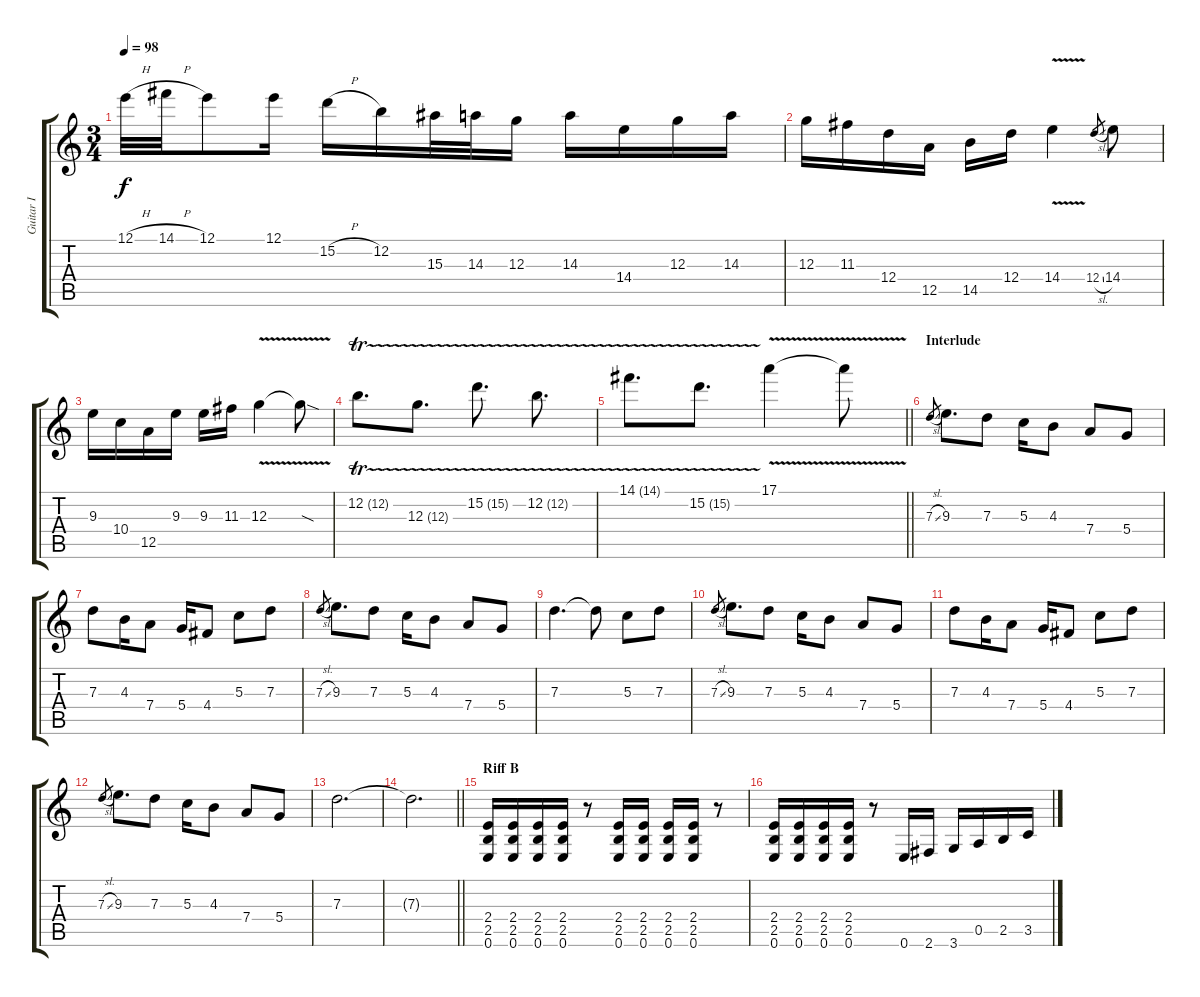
\track ("Guitar I" "Guitar I") {instrument distortionguitar}
\staff {score tabs}
\tuning (E4 B3 G3 D3 A2 E2) {hide}
\ts (3 4)
\tempo 98
\clef g2
\ks c
12.1{h}.32{dy f} 14.1{h}.32 12.1.8 12.1.16 15.2{h}.16 12.2.16 15.3.32 14.3.32 12.3.16 14.3.16 14.4.16 12.3.16 14.3.16 |
12.3.16 11.3.16 12.4.16 12.5.16 14.5.16 12.4.16 14.4{v}.4 12.4{sl}.8{gr} 14.4.8 |
9.3.16 10.4.16 12.5.16 9.3.16 9.3.16 11.3.16 12.3{v}.4 12.3{sod t}.8 |
12.2{tr (12 32)}.8{d} 12.3{tr (12 32)}.8{d} 15.2{tr (15 32)}.8{d} 12.2{tr (12 32)}.8{d} |
\barLineRight lightlight
14.1{tr (14 32)}.8{d} 15.2{tr (15 32)}.8{d} 17.1{v}.4 17.1{t}.8 |
\section ("" "Interlude")
7.3{sl}.8{gr} 9.3.8{d} 7.3.8 5.3.16 4.3.8 7.4.8 5.4.8 |
7.3.8 4.3.16 7.4.8 5.4.16 4.4.8 5.3.8 7.3.8 |
7.3{sl}.8{gr} 9.3.8{d} 7.3.8 5.3.16 4.3.8 7.4.8 5.4.8 |
7.3.4{d} 7.3{t}.8 5.3.8 7.3.8 |
7.3{sl}.8{gr} 9.3.8{d} 7.3.8 5.3.16 4.3.8 7.4.8 5.4.8 |
7.3.8 4.3.16 7.4.8 5.4.16 4.4.8 5.3.8 7.3.8 |
7.3{sl}.8{gr} 9.3.8{d} 7.3.8 5.3.16 4.3.8 7.4.8 5.4.8 |
7.3.2{d} |
\barLineRight lightlight
7.3{t}.2{d} |
\section ("" "Riff B")
(2.4 2.5 0.6).16 (2.4 2.5 0.6).16 (2.4 2.5 0.6).16 (2.4 2.5 0.6).16 r.8 (2.4 2.5 0.6).16 (2.4 2.5 0.6).16 (2.4 2.5 0.6).16 (2.4 2.5 0.6).16 r.8 |
(2.4 2.5 0.6).16 (2.4 2.5 0.6).16 (2.4 2.5 0.6).16 (2.4 2.5 0.6).16 r.8 0.6.16 2.6.16 3.6.16 0.5.16 2.5.16 3.5.16
